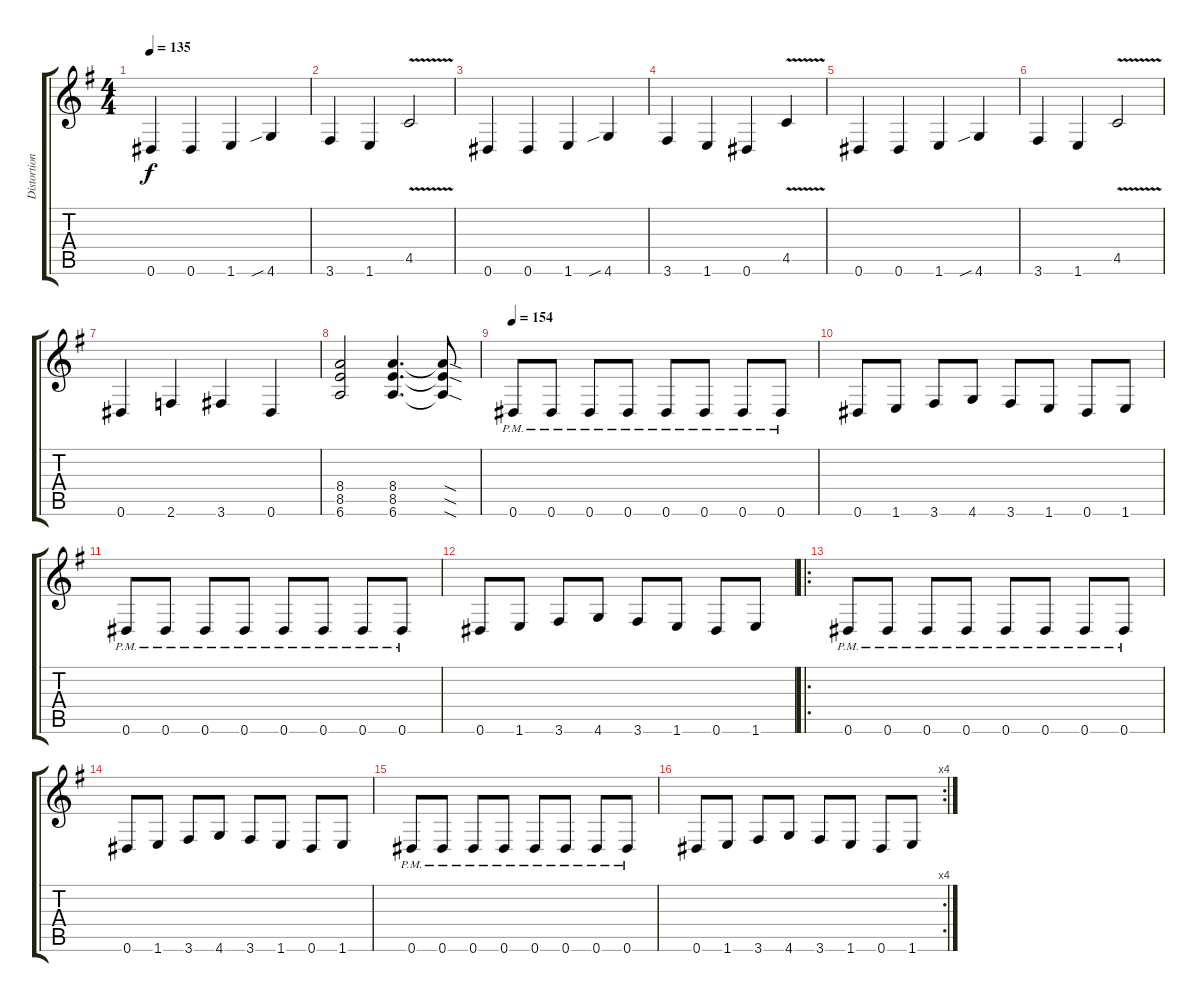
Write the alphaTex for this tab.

\track ("Distortion Guitar" "Distortion") {instrument distortionguitar}
\staff {score tabs}
\tuning (Eb4 Bb3 Gb3 Db3 Ab2 Eb2) {hide}
\ts (4 4)
\tempo 135
\clef g2
\ks g
0.6.4{dy f} 0.6.4 1.6.4 4.6{sib}.4 |
3.6.4 1.6.4 4.5{v}.2 |
0.6.4 0.6.4 1.6.4 4.6{sib}.4 |
3.6.4 1.6.4 0.6.4 4.5{v}.4 |
0.6.4 0.6.4 1.6.4 4.6{sib}.4 |
3.6.4 1.6.4 4.5{v}.2 |
0.6.4 2.6.4 3.6.4 0.6.4 |
(8.4 8.5 6.6).2 (8.4 8.5 6.6).4{d} (8.4{sod t} 8.5{sod t} 6.6{sod t}).8 |
\tempo 154
0.6{pm}.8 0.6{pm}.8 0.6{pm}.8 0.6{pm}.8 0.6{pm}.8 0.6{pm}.8 0.6{pm}.8 0.6{pm}.8 |
0.6.8 1.6.8 3.6.8 4.6.8 3.6.8 1.6.8 0.6.8 1.6.8 |
0.6{pm}.8 0.6{pm}.8 0.6{pm}.8 0.6{pm}.8 0.6{pm}.8 0.6{pm}.8 0.6{pm}.8 0.6{pm}.8 |
0.6.8 1.6.8 3.6.8 4.6.8 3.6.8 1.6.8 0.6.8 1.6.8 |
\ro
0.6{pm}.8 0.6{pm}.8 0.6{pm}.8 0.6{pm}.8 0.6{pm}.8 0.6{pm}.8 0.6{pm}.8 0.6{pm}.8 |
0.6.8 1.6.8 3.6.8 4.6.8 3.6.8 1.6.8 0.6.8 1.6.8 |
0.6{pm}.8 0.6{pm}.8 0.6{pm}.8 0.6{pm}.8 0.6{pm}.8 0.6{pm}.8 0.6{pm}.8 0.6{pm}.8 |
\rc 4
0.6.8 1.6.8 3.6.8 4.6.8 3.6.8 1.6.8 0.6.8 1.6.8
